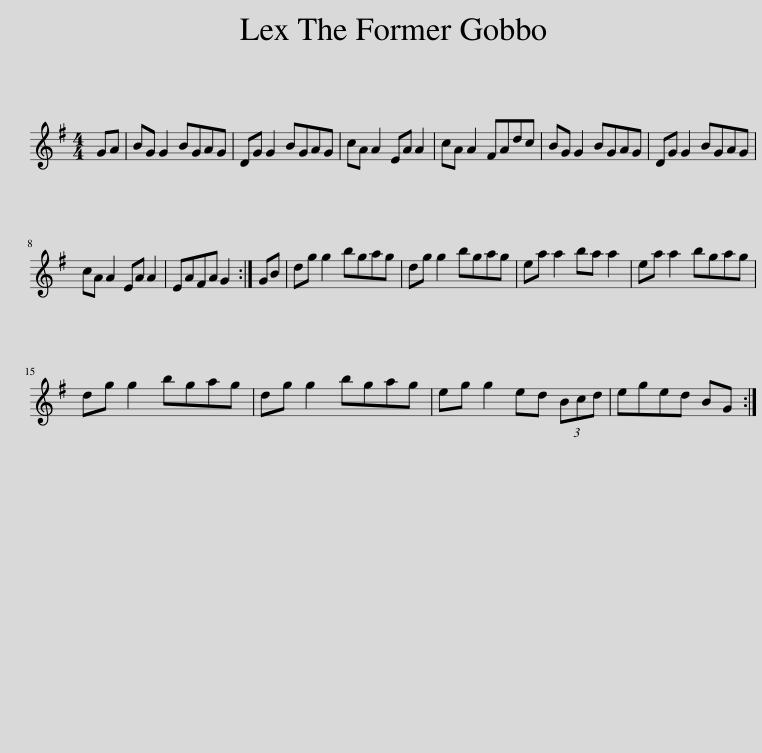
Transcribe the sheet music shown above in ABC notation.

X:1
L:1/8
M:4/4
I:linebreak $
K:G
V:1 treble
V:1
 GA | BG G2 BGAG | DG G2 BGAG | cA A2 EA A2 | cA A2 FAdc | %5
 BG G2 BGAG | DG G2 BGAG |$ cA A2 EA A2 | EAFA G2 :| GB | %10
 dg g2 bgag | dg g2 bgag | ea a2 ba a2 | ea a2 bgag |$ dg g2 bgag | %15
 dg g2 bgag | eg g2 ed (3Bcd | eged BG :| %18
